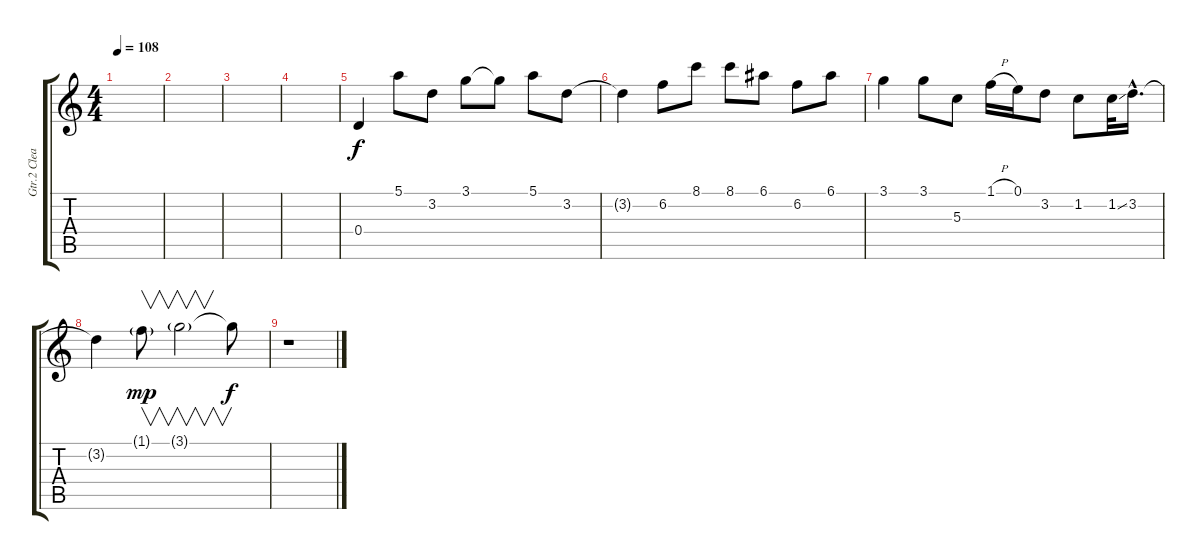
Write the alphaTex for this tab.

\track ("Gtr.2 Clean" "Gtr.2 Clea") {instrument electricguitarclean}
\staff {score tabs}
\tuning (E4 B3 G3 D3 A2 E2) {hide}
\ts (4 4)
\tempo 108
\clef g2
\ks c
|
|
|
|
0.4.4 5.1.8 3.2.8 3.1.8 3.1{t}.8 5.1.8 3.2.8 |
3.2{t}.4 6.2.8 8.1.8 8.1.8 6.1.8 6.2.8 6.1.8 |
3.1.4 3.1.8 5.3.8 1.1{h}.16 0.1.16 3.2.8 1.2.8 1.2{ss}.32 3.2{hac}.16{d} |
3.2{t}.4 1.1{g}.8{v dy mp} 3.1{g}.2{v} 3.1{t}.8{dy f} |
r.1
